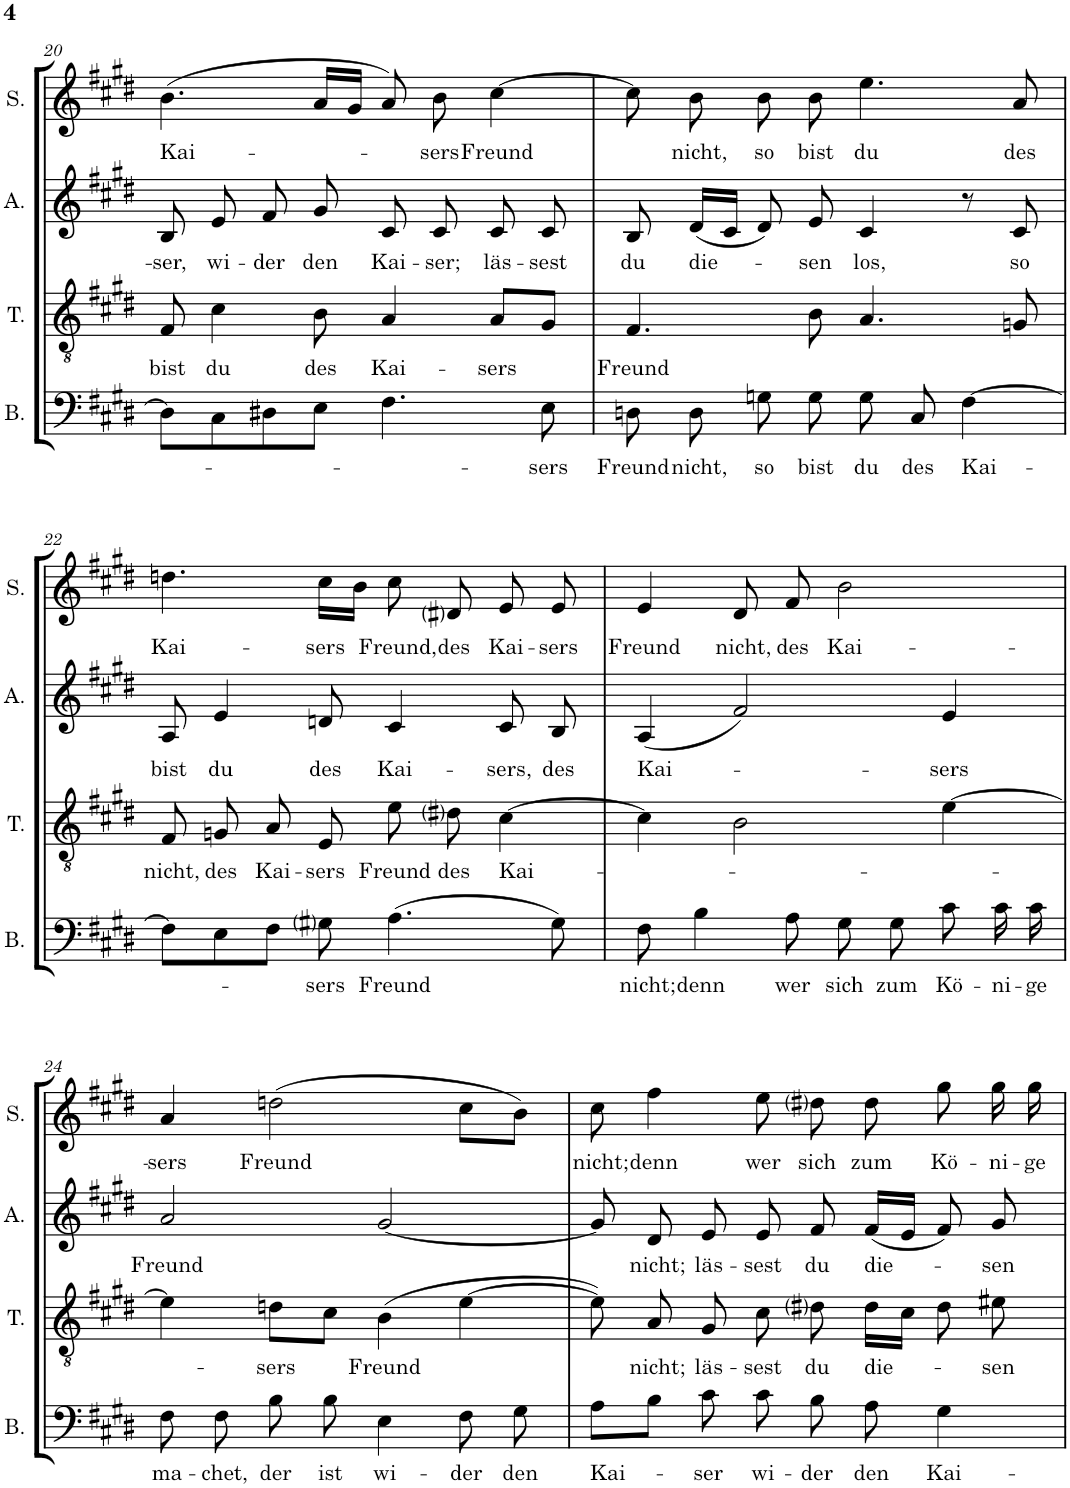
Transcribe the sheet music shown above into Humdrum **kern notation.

**kern	**text	**kern	**text	**kern	**text	**kern	**text
*part4	*part4	*part3	*part3	*part2	*part2	*part1	*part1
*staff4	*staff4	*staff3	*staff3	*staff2	*staff2	*staff1	*staff1
*I"Basso	*	*I"Tenore	*	*I"Alto	*	*I"Soprano	*
*I'B.	*	*I'T.	*	*I'A.	*	*I'S.	*
!!LO:PB:g=z
*clefF4	*	*clefGv2	*	*clefG2	*	*clefG2	*
*k[f#c#g#d#]	*	*k[f#c#g#d#]	*	*k[f#c#g#d#]	*	*k[f#c#g#d#]	*
*E:	*	*E:	*	*E:	*	*E:	*
*M4/4	*	*M4/4	*	*M4/4	*	*M4/4	*
=20	=20	=20	=20	=20	=20	=20	=20
!	!	!	!LO:LY:b	!	!LO:LY:b	!	!LO:LY:b
8D\L]	.	8F#/	bist	8B/	-ser,	(>4.b\	Kai-
!	!	!	!LO:LY:b	!	!LO:LY:b	!	!
8C#\	.	4c#\	du	8e/	wi-	.	.
!	!	!	!	!	!LO:LY:b	!	!
8D#X\	.	.	.	8f#/	-der	.	.
!	!	!	!LO:LY:b	!	!LO:LY:b	!	!
8E\J	.	8B\	des	8g#/	den	16a/LL	.
.	.	.	.	.	.	16g#/JJ	.
!	!	!	!LO:LY:b	!	!LO:LY:b	!	!
4.F#\	.	4A/	Kai-	8c#/	Kai-	8a/)	.
!	!	!	!	!	!LO:LY:b	!	!LO:LY:b
.	.	.	.	8c#/	-ser;	8b\	-sers
!	!	!	!LO:LY:b	!	!LO:LY:b	!	!LO:LY:b
.	.	8A/L	-sers	8c#/	läs-	[4cc#\	Freund
!	!LO:LY:b	!	!	!	!LO:LY:b	!	!
8E\	-sers	8G#/J	.	8c#/	-sest	.	.
=21	=21	=21	=21	=21	=21	=21	=21
!	!LO:LY:b	!	!LO:LY:b	!	!LO:LY:b	!	!
8Dn\	Freund	4.F#/	Freund	8B/	du	8cc#\]	.
!	!LO:LY:b	!	!	!	!LO:LY:b	!	!LO:LY:b
8D\	nicht,	.	.	(<16d#/LL	die-	8b\	nicht,
.	.	.	.	16c#/JJ	.	.	.
!	!LO:LY:b	!	!	!	!	!	!LO:LY:b
8Gn\	so	.	.	8d#/)	.	8b\	so
!	!LO:LY:b	!	!	!	!LO:LY:b	!	!LO:LY:b
8G\	bist	8B\	.	8e/	-sen	8b\	bist
!	!LO:LY:b	!	!	!	!LO:LY:b	!	!LO:LY:b
8G\	du	4.A/	.	4c#/	los,	4.ee\	du
!	!LO:LY:b	!	!	!	!	!	!
8C#/	des	.	.	.	.	.	.
!	!LO:LY:b	!	!	!	!	!	!
[4F#\	Kai-	.	.	8r	.	.	.
!	!	!	!	!	!LO:LY:b	!	!LO:LY:b
.	.	8Gn/	.	8c#/	so	8a/	des
!!LO:LB:g=z
=22	=22	=22	=22	=22	=22	=22	=22
!	!	!	!LO:LY:b	!	!LO:LY:b	!	!LO:LY:b
8F#\L]	.	8F#/	nicht,	8A/	bist	4.ddn\	Kai-
!	!	!	!LO:LY:b	!	!LO:LY:b	!	!
8E\	.	8Gn/	des	4e/	du	.	.
!	!	!	!LO:LY:b	!	!	!	!
8F#\J	.	8A/	Kai-	.	.	.	.
!	!LO:LY:b	!	!LO:LY:b	!	!LO:LY:b	!	!LO:LY:b
8G#i\	-sers	8E/	-sers	8dn/	des	16cc#\LL	-sers
.	.	.	.	.	.	16b\JJ	.
!	!LO:LY:b	!	!LO:LY:b	!	!LO:LY:b	!	!LO:LY:b
(>4.A\	Freund	8e\	Freund	4c#/	Kai-	8cc#\	Freund,
!	!	!	!LO:LY:b	!	!	!	!LO:LY:b
.	.	8d#i\	des	.	.	8d#i/	des
!	!	!	!LO:LY:b	!	!LO:LY:b	!	!LO:LY:b
.	.	[4c#\	Kai-	8c#/	-sers,	8e/	Kai-
!	!	!	!	!	!LO:LY:b	!	!LO:LY:b
8G#\)	.	.	.	8B/	des	8e/	-sers
=23	=23	=23	=23	=23	=23	=23	=23
!	!LO:LY:b	!	!	!	!LO:LY:b	!	!LO:LY:b
8F#\	nicht;	4c#\]	.	(<4A/	Kai-	4e/	Freund
!	!LO:LY:b	!	!	!	!	!	!
4B\	denn	.	.	.	.	.	.
!	!	!	!	!	!	!	!LO:LY:b
.	.	2B\	.	2f#/)	.	8d#/	nicht,
!	!LO:LY:b	!	!	!	!	!	!LO:LY:b
8A\	wer	.	.	.	.	8f#/	des
!	!LO:LY:b	!	!	!	!	!	!LO:LY:b
8G#\	sich	.	.	.	.	2b\	Kai-
!	!LO:LY:b	!	!	!	!	!	!
8G#\	zum	.	.	.	.	.	.
!	!LO:LY:b	!	!	!	!LO:LY:b	!	!
8c#\	Kö-	[4e\	.	4e/	-sers	.	.
!	!LO:LY:b	!	!	!	!	!	!
16c#\	-ni-	.	.	.	.	.	.
!	!LO:LY:b	!	!	!	!	!	!
16c#\	-ge	.	.	.	.	.	.
!!LO:LB:g=z
=24	=24	=24	=24	=24	=24	=24	=24
!	!LO:LY:b	!	!	!	!LO:LY:b	!	!LO:LY:b
8F#\	ma-	4e\]	.	2a/	Freund	4a/	-sers
!	!LO:LY:b	!	!	!	!	!	!
8F#\	-chet,	.	.	.	.	.	.
!	!LO:LY:b	!	!LO:LY:b	!	!	!	!LO:LY:b
8B\	der	8dn\L	-sers	.	.	(>2ddn\	Freund
!	!LO:LY:b	!	!	!	!	!	!
8B\	ist	8c#\J	.	.	.	.	.
!	!LO:LY:b	!	!LO:LY:b	!	!	!	!
4E\	wi-	(>4B\	Freund	[2g#/	.	.	.
!	!LO:LY:b	!	!	!	!	!	!
8F#\	-der	[4e\	.	.	.	8cc#\L	.
!	!LO:LY:b	!	!	!	!	!	!
8G#\	den	.	.	.	.	8b\J)	.
=25	=25	=25	=25	=25	=25	=25	=25
!	!LO:LY:b	!	!	!	!	!	!LO:LY:b
8A\L	Kai-	8e\])	.	8g#/]	.	8cc#\	nicht;
!	!	!	!LO:LY:b	!	!LO:LY:b	!	!LO:LY:b
8B\J	.	8A/	nicht;	8d#/	nicht;	4ff#\	denn
!	!LO:LY:b	!	!LO:LY:b	!	!LO:LY:b	!	!
8c#\	-ser	8G#/	läs-	8e/	läs-	.	.
!	!LO:LY:b	!	!LO:LY:b	!	!LO:LY:b	!	!LO:LY:b
8c#\	wi-	8c#\	-sest	8e/	-sest	8ee\	wer
!	!LO:LY:b	!	!LO:LY:b	!	!LO:LY:b	!	!LO:LY:b
8B\	-der	8d#i\	du	8f#/	du	8dd#i\	sich
!	!LO:LY:b	!	!LO:LY:b	!	!LO:LY:b	!	!LO:LY:b
8A\	den	16d#\LL	die-	(<16f#/LL	die-	8dd#\	zum
.	.	16c#\JJ	.	16e/JJ	.	.	.
!	!LO:LY:b	!	!	!	!	!	!LO:LY:b
4G#\	Kai-	8d#\	.	8f#/)	.	8gg#\	Kö-
!	!	!	!LO:LY:b	!	!LO:LY:b	!	!LO:LY:b
.	.	8e#X\	-sen	8g#/	-sen	16gg#\	-ni-
!	!	!	!	!	!	!	!LO:LY:b
.	.	.	.	.	.	16gg#\	-ge
=	=	=	=	=	=	=	=
*-	*-	*-	*-	*-	*-	*-	*-
